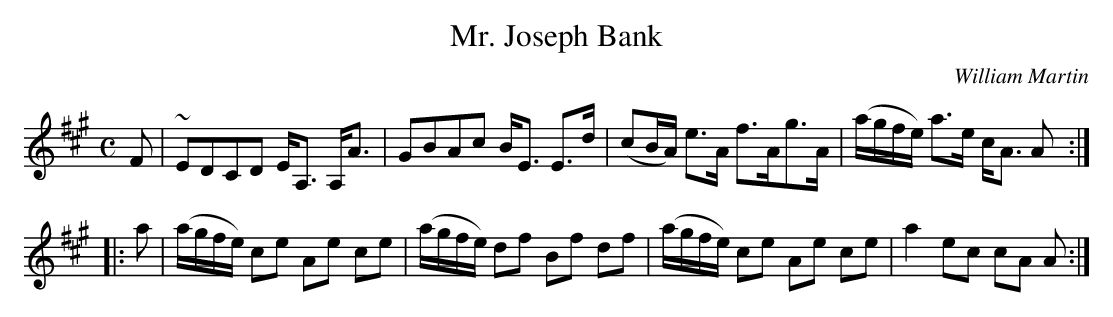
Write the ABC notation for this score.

X:1
T:Mr. Joseph Bank
C:William Martin
M:C
L:1/8
K:A
F|~EDCD E<A, A,<A|GBAc B<E E>d|(cB/A/) e>A f>Ag>A|(a/g/f/e/) a>e c<A A:|
|:a|(a/g/f/e/) ce Ae ce|(a/g/f/e/) df Bf df|(a/g/f/e/) ce Ae ce|a2 ec cA A:|
